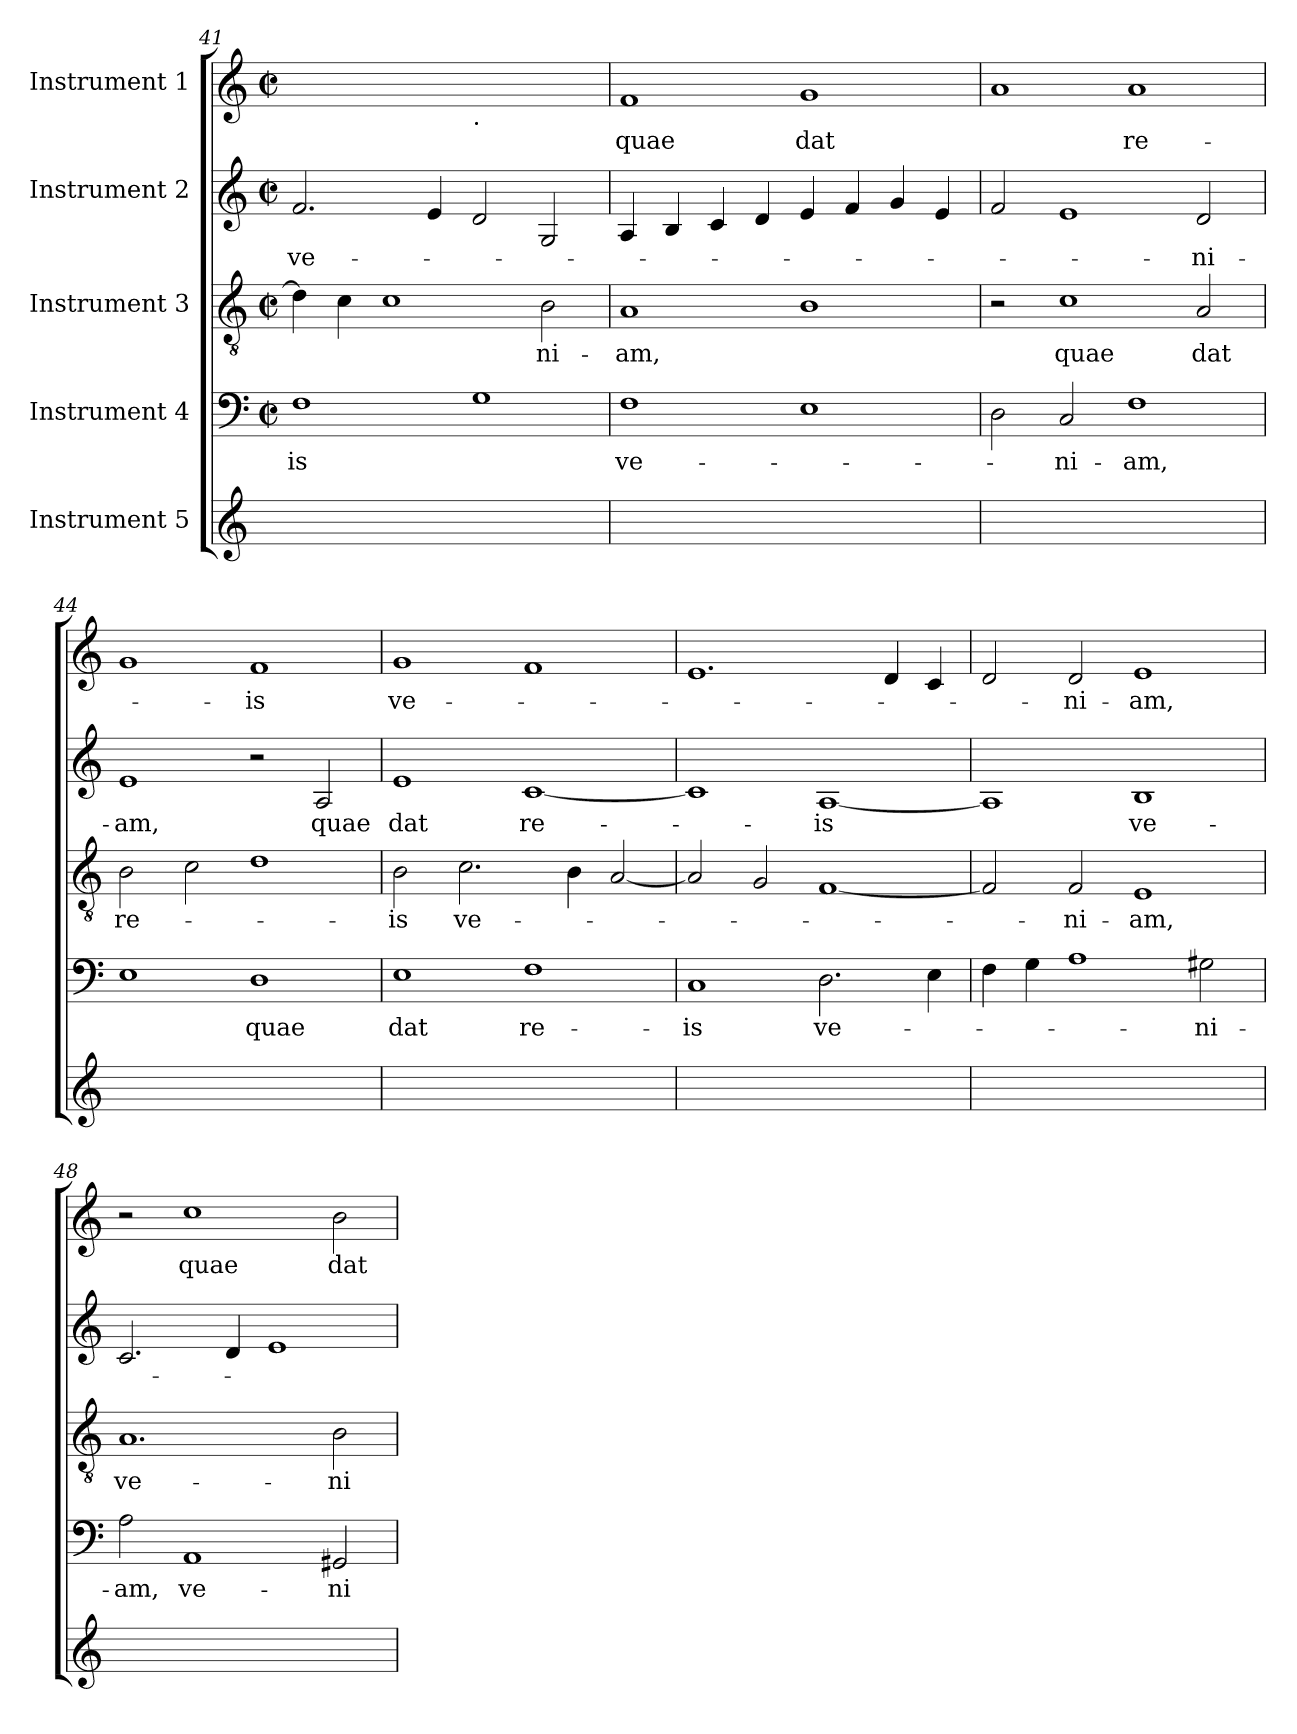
**kern	**kern	**text	**kern	**text	**kern	**text	**kern	**text
*part5	*part4	*part4	*part3	*part3	*part2	*part2	*part1	*part1
*staff5	*staff4	*staff4	*staff3	*staff3	*staff2	*staff2	*staff1	*staff1
*I"Instrument 5	*I"Instrument 4	*	*I"Instrument 3	*	*I"Instrument 2	*	*I"Instrument 1	*
*clefG2	*clefF4	*	*clefGv2	*	*clefG2	*	*clefG2	*
*k[]	*k[]	*	*k[]	*	*k[]	*	*k[]	*
*	*M2/2	*	*M2/2	*	*M2/2	*	*M2/2	*
*	*met(c|)	*	*met(c|)	*	*met(c|)	*	*met(c|)	*
=41	=41	=41	=41	=41	=41	=41	=41	=41
!	!	!LO:LY:b	!	!	!	!LO:LY:b	!	!
1ryy	1F	-is	4d\]	.	2.f/	ve-	1ryy	.
.	.	.	4c\	.	.	.	.	.
.	.	.	1c	.	.	.	.	.
.	.	.	.	.	4e/	.	.	.
!	!	!	!	!	!	!	!LO:TX:b:t=.	!
1ryy	1G	.	.	.	2d/	.	1ryy	.
!	!	!	!	!LO:LY:b	!	!	!	!
.	.	.	2B\	-ni-	2G/	.	.	.
=42	=42	=42	=42	=42	=42	=42	=42	=42
!	!	!LO:LY:b	!	!LO:LY:b	!	!	!	!LO:LY:b
1ryy	1F	ve-	1A	-am,	4A/	.	1f	quae
.	.	.	.	.	4B/	.	.	.
.	.	.	.	.	4c/	.	.	.
.	.	.	.	.	4d/	.	.	.
!	!	!	!	!	!	!	!	!LO:LY:b
1ryy	1E	.	1B	.	4e/	.	1g	dat
.	.	.	.	.	4f/	.	.	.
.	.	.	.	.	4g/	.	.	.
.	.	.	.	.	4e/	.	.	.
=43	=43	=43	=43	=43	=43	=43	=43	=43
1ryy	2D\	.	2r	.	2f/	.	1a	.
!	!	!LO:LY:b	!	!LO:LY:b	!	!	!	!
.	2C/	-ni-	1c	quae	1e	.	.	.
!	!	!LO:LY:b	!	!	!	!	!	!LO:LY:b
1ryy	1F	-am,	.	.	.	.	1a	re-
!	!	!	!	!LO:LY:b	!	!LO:LY:b	!	!
.	.	.	2A/	dat	2d/	-ni-	.	.
=44	=44	=44	=44	=44	=44	=44	=44	=44
!	!	!	!	!LO:LY:b	!	!LO:LY:b	!	!
1ryy	1E	.	2B\	re-	1e	-am,	1g	.
.	.	.	2c\	.	.	.	.	.
!	!	!LO:LY:b	!	!	!	!	!	!LO:LY:b
1ryy	1D	quae	1d	.	2r	.	1f	-is
!	!	!	!	!	!	!LO:LY:b	!	!
.	.	.	.	.	2A/	quae	.	.
!!LO:LB:g=z
=45	=45	=45	=45	=45	=45	=45	=45	=45
!	!	!LO:LY:b	!	!LO:LY:b	!	!LO:LY:b	!	!LO:LY:b
1ryy	1E	dat	2B\	-is	1e	dat	1g	ve-
!	!	!	!	!LO:LY:b	!	!	!	!
.	.	.	2.c\	ve-	.	.	.	.
!	!	!LO:LY:b	!	!	!	!LO:LY:b	!	!
1ryy	1F	re-	.	.	[<1c	re-	1f	.
.	.	.	4B\	.	.	.	.	.
.	.	.	[<2A/	.	.	.	.	.
=46	=46	=46	=46	=46	=46	=46	=46	=46
!	!	!LO:LY:b	!	!	!	!	!	!
1ryy	1C	-is	2A/]	.	1c]	.	1.e	.
.	.	.	2G/	.	.	.	.	.
!	!	!LO:LY:b	!	!	!	!LO:LY:b	!	!
1ryy	2.D\	ve-	[<1F	.	[<1A	-is	.	.
.	.	.	.	.	.	.	4d/	.
.	4E\	.	.	.	.	.	4c/	.
=47	=47	=47	=47	=47	=47	=47	=47	=47
1ryy	4F\	.	2F/]	.	1A]	.	2d/	.
.	4G\	.	.	.	.	.	.	.
!	!	!	!	!LO:LY:b	!	!	!	!LO:LY:b
.	1A	.	2F/	-ni-	.	.	2d/	-ni-
!	!	!	!	!LO:LY:b	!	!LO:LY:b	!	!LO:LY:b
1ryy	.	.	1E	-am,	1B	ve-	1e	-am,
!	!	!LO:LY:b	!	!	!	!	!	!
.	2G#X\	-ni-	.	.	.	.	.	.
=48	=48	=48	=48	=48	=48	=48	=48	=48
!	!	!LO:LY:b	!	!LO:LY:b	!	!	!	!
1ryy	2A\	-am,	1.A	ve-	2.c/	.	2r	.
!	!	!LO:LY:b	!	!	!	!	!	!LO:LY:b
.	1AA	ve-	.	.	.	.	1cc	quae
.	.	.	.	.	4d/	.	.	.
1ryy	.	.	.	.	[<1e	.	.	.
!	!	!LO:LY:b	!	!LO:LY:b	!	!	!	!LO:LY:b
.	2GG#X/	-ni-	2B\	-ni-	.	.	2b\	dat
=	=	=	=	=	=	=	=	=
*-	*-	*-	*-	*-	*-	*-	*-	*-
